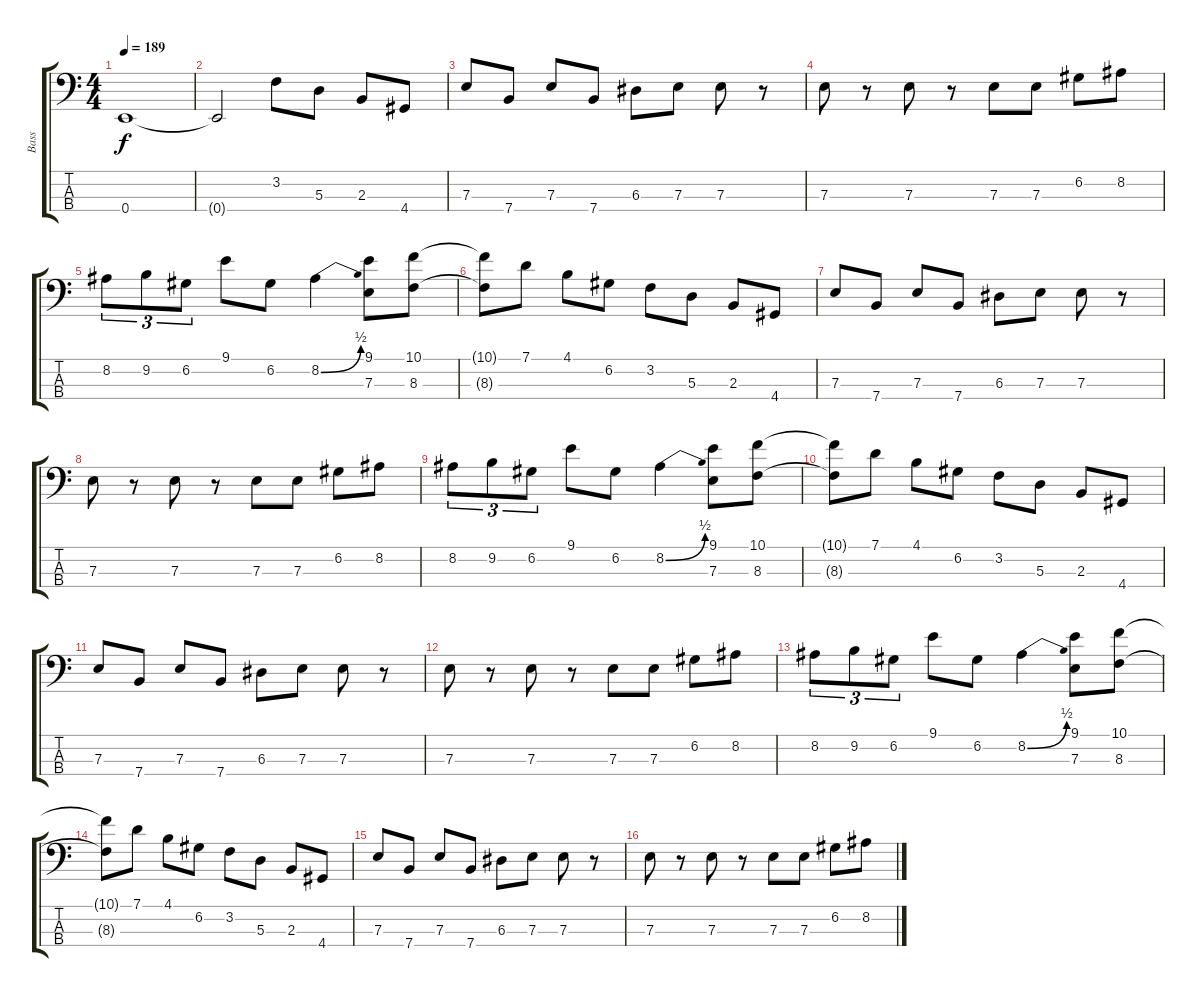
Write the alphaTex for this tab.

\track ("Bass" "Bass") {instrument electricbassfinger}
\staff {score tabs}
\tuning (G2 D2 A1 E1) {hide}
\ts (4 4)
\tempo 189
\clef f4
\ks c
0.4{t}.1{dy f} |
0.4{t}.2 3.2.8 5.3.8 2.3.8 4.4.8 |
7.3.8 7.4.8 7.3.8 7.4.8 6.3.8 7.3.8 7.3.8 r.8 |
7.3.8 r.8 7.3.8 r.8 7.3.8 7.3.8 6.2.8 8.2.8 |
8.2.8{tu (3 2)} 9.2.8{tu (3 2)} 6.2.8{tu (3 2)} 9.1.8 6.2.8 8.2{be (bend 0 0 60 2)}.4 (9.1 7.3).8 (10.1 8.3).8 |
(10.1{t} 8.3{t}).8 7.1.8 4.1.8 6.2.8 3.2.8 5.3.8 2.3.8 4.4.8 |
7.3.8 7.4.8 7.3.8 7.4.8 6.3.8 7.3.8 7.3.8 r.8 |
7.3.8 r.8 7.3.8 r.8 7.3.8 7.3.8 6.2.8 8.2.8 |
8.2.8{tu (3 2)} 9.2.8{tu (3 2)} 6.2.8{tu (3 2)} 9.1.8 6.2.8 8.2{be (bend 0 0 60 2)}.4 (9.1 7.3).8 (10.1 8.3).8 |
(10.1{t} 8.3{t}).8 7.1.8 4.1.8 6.2.8 3.2.8 5.3.8 2.3.8 4.4.8 |
7.3.8 7.4.8 7.3.8 7.4.8 6.3.8 7.3.8 7.3.8 r.8 |
7.3.8 r.8 7.3.8 r.8 7.3.8 7.3.8 6.2.8 8.2.8 |
8.2.8{tu (3 2)} 9.2.8{tu (3 2)} 6.2.8{tu (3 2)} 9.1.8 6.2.8 8.2{be (bend 0 0 60 2)}.4 (9.1 7.3).8 (10.1 8.3).8 |
(10.1{t} 8.3{t}).8 7.1.8 4.1.8 6.2.8 3.2.8 5.3.8 2.3.8 4.4.8 |
7.3.8 7.4.8 7.3.8 7.4.8 6.3.8 7.3.8 7.3.8 r.8 |
7.3.8 r.8 7.3.8 r.8 7.3.8 7.3.8 6.2.8 8.2.8
